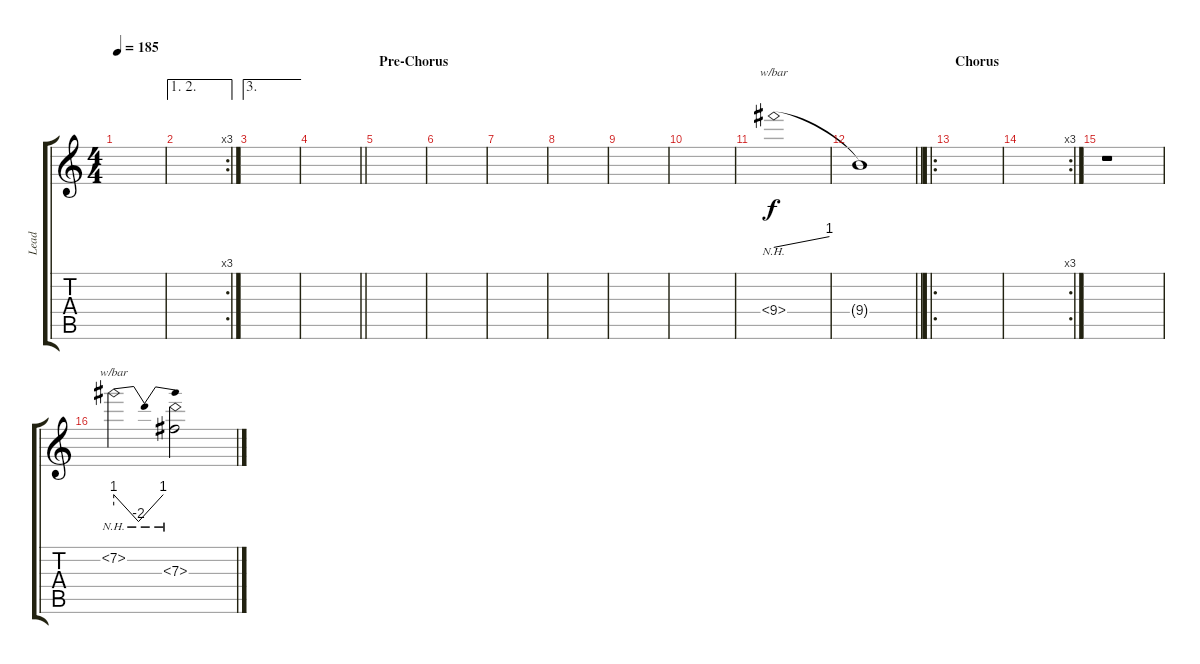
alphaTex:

\track ("Lead" "Lead") {instrument distortionguitar}
\staff {score tabs}
\tuning (E4 B3 G3 D3 A2 D2) {hide}
\ts (4 4)
\tempo 185
\clef g2
\ks c
|
\ae (1 2)
\rc 3
|
\ae 3
|
\barLineRight lightlight
|
\section ("" "Pre-Chorus")
|
|
|
|
|
|
9.4{nh}.1{tbe (dive default 0 0 60 4)} |
\barLineRight lightlight
9.4{t}.1 |
\ro
\section ("" "Chorus")
|
\rc 3
|
r.1 |
7.2{nh}.2{tbe (dip default 0 4 39 -8 60 4)} (7.2{t} 7.3{nh}).2
